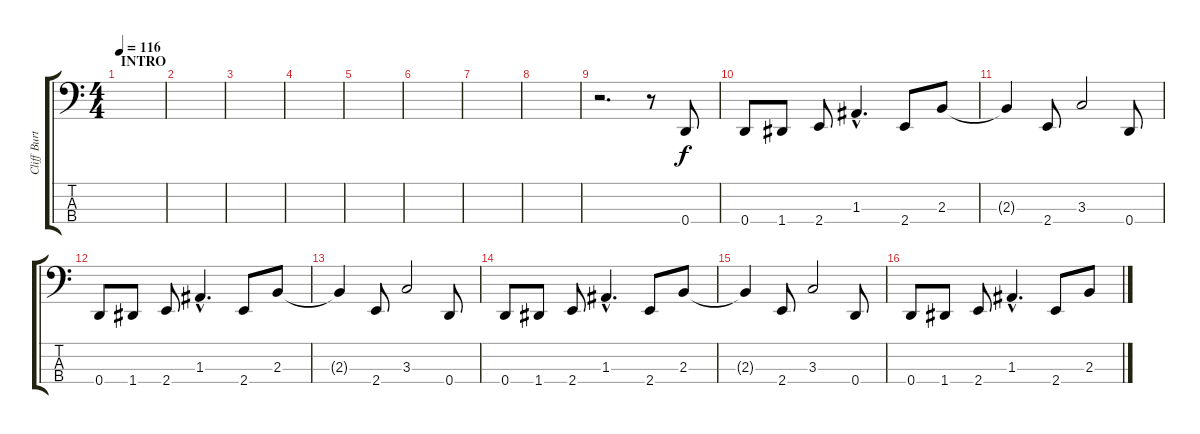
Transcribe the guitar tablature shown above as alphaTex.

\track ("Cliff Burton (Bass)" "Cliff Burt") {instrument electricbassfinger}
\staff {score tabs}
\tuning (G2 D2 A1 D1) {hide}
\ts (4 4)
\section ("" "INTRO")
\tempo 116
\clef f4
\ks c
|
|
|
|
|
|
|
|
r.2{d} r.8 0.4.8 |
0.4.8 1.4.8 2.4.8 1.3{hac}.4{d} 2.4.8 2.3.8 |
2.3{t}.4 2.4.8 3.3.2 0.4.8 |
0.4.8 1.4.8 2.4.8 1.3{hac}.4{d} 2.4.8 2.3.8 |
2.3{t}.4 2.4.8 3.3.2 0.4.8 |
0.4.8 1.4.8 2.4.8 1.3{hac}.4{d} 2.4.8 2.3.8 |
2.3{t}.4 2.4.8 3.3.2 0.4.8 |
0.4.8 1.4.8 2.4.8 1.3{hac}.4{d} 2.4.8 2.3.8
